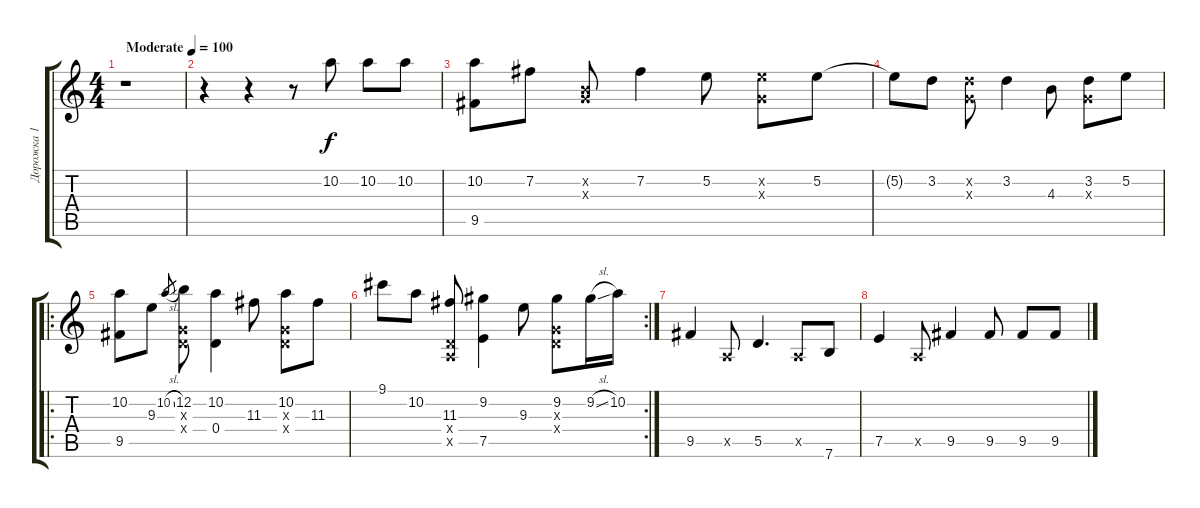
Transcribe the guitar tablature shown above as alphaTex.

\track ("Дорожка 1" "Дорожка 1") {instrument acousticguitarsteel}
\staff {score tabs}
\tuning (E4 B3 G3 D3 A2 E2) {hide}
\ts (4 4)
\tempo (100 "Moderate")
\clef g2
\ks c
r.1{dy f instrument acousticguitarsteel} |
r.4 r.4 r.8 10.2.8 10.2.8 10.2.8 |
(10.2 9.5).8 7.2.8 (0.2{x} 0.3{x}).8 7.2.4 5.2.8 (5.2{x} 0.3{x}).8 5.2.8 |
5.2{t}.8 3.2.8 (3.2{x} 0.3{x}).8 3.2.4 4.3.8 (3.2 0.3{x}).8 5.2.8 |
\ro
(10.2 9.5).8 9.3.8 10.2{sl}.8{gr} (12.2 0.3{x} 0.4{x}).8 (10.2 0.4).4 11.3.8 (10.2 0.3{x} 0.4{x}).8 11.3.8 |
\rc 2
9.1.8 10.2.8 (11.3 0.4{x} 0.5{x}).8 (9.2 7.5).4 9.3.8 (9.2 0.3{x} 0.4{x}).8 9.2{sl}.16 10.2.16 |
9.5.4 0.5{x}.8 5.5.4{d} 0.5{x}.8 7.6.8 |
7.5.4 0.5{x}.8 9.5.4 9.5.8 9.5.8 9.5.8
